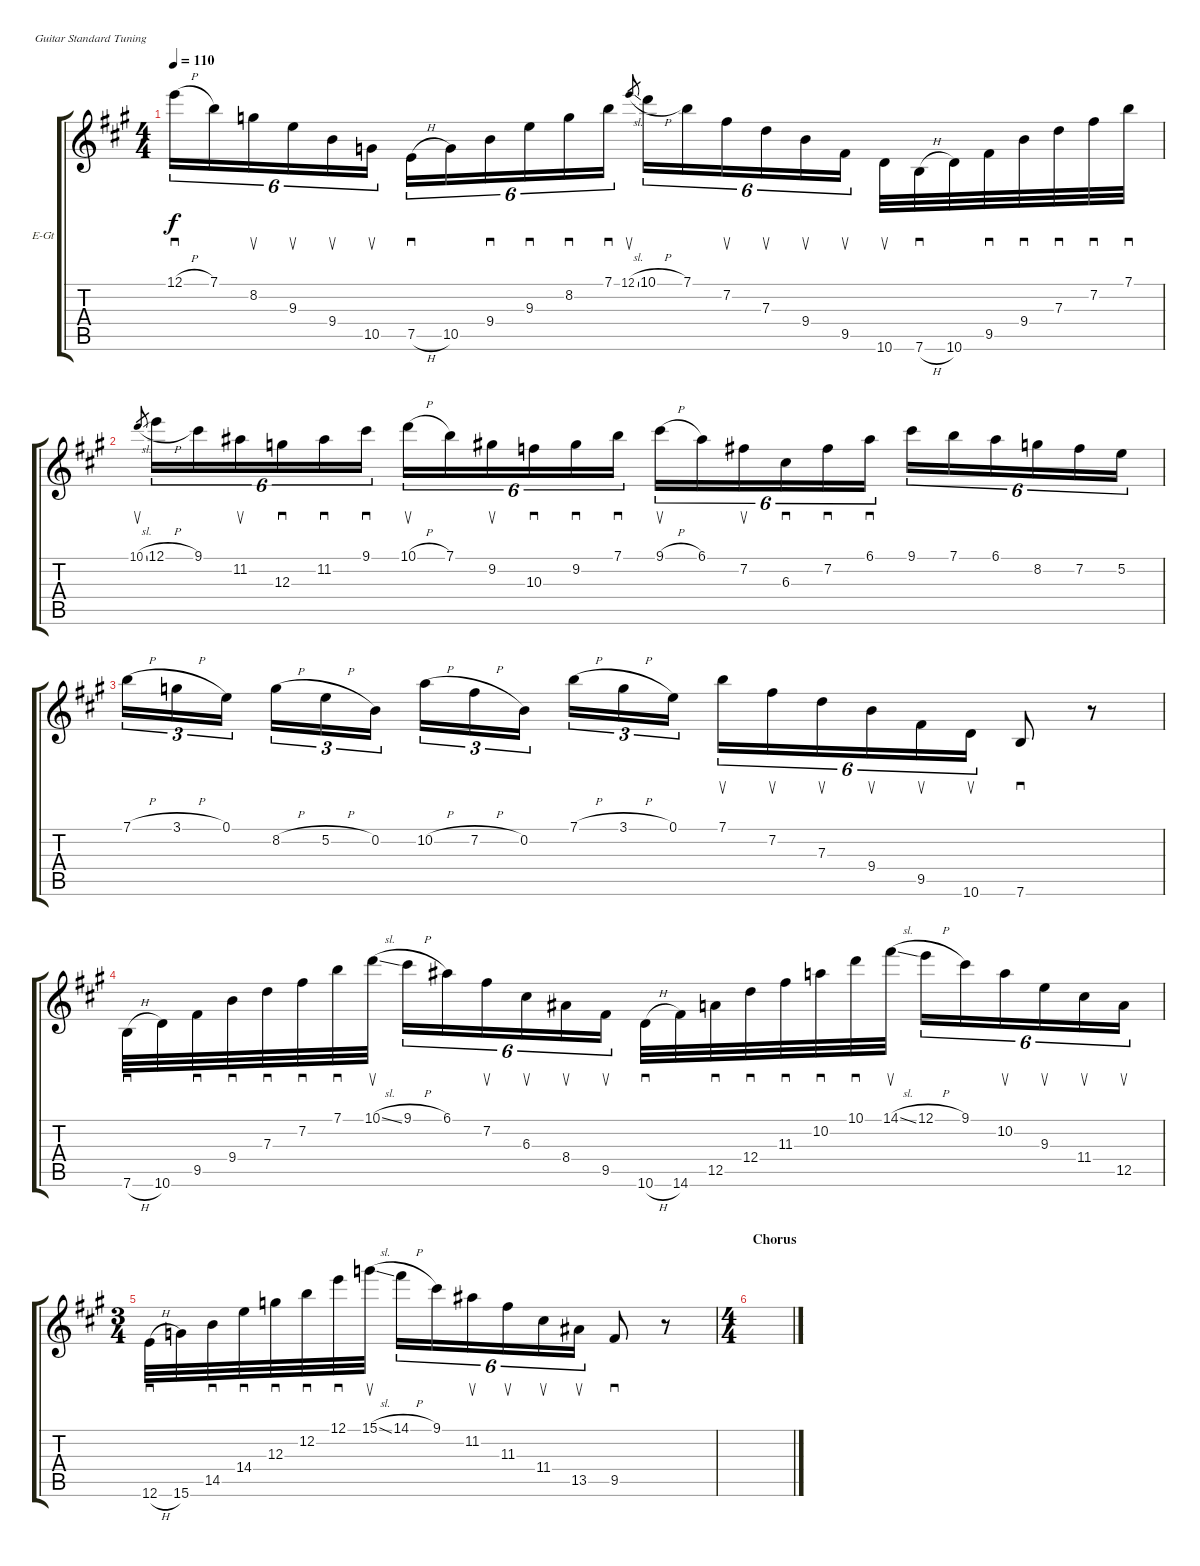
\bracketExtendMode groupsimilarinstruments
\firstSystemTrackNameOrientation horizontal
\otherSystemsTrackNameOrientation horizontal
\track ("Lead Guitar" "E-Gt") {instrument overdrivenguitar}
\staff {score tabs}
\tuning (E4 B3 G3 D3 A2 E2)
\ts (4 4)
\tempo 110
\clef g2
\ks a
12.1{h}.16{sd tu (6 4) dy f} 7.1.16{tu (6 4)} 8.2.16{su tu (6 4)} 9.3.16{su tu (6 4)} 9.4.16{su tu (6 4)} 10.5.16{su tu (6 4)} 7.5{h}.16{sd tu (6 4)} 10.5.16{tu (6 4)} 9.4.16{sd tu (6 4)} 9.3.16{sd tu (6 4)} 8.2.16{sd tu (6 4)} 7.1.16{sd tu (6 4)} 12.1{sl}.8{su gr} 10.1{h}.16{tu (6 4)} 7.1.16{tu (6 4)} 7.2.16{su tu (6 4)} 7.3.16{su tu (6 4)} 9.4.16{su tu (6 4)} 9.5.16{su tu (6 4)} 10.6.32{su} 7.6{h}.32{sd} 10.6.32 9.5.32{sd} 9.4.32{sd} 7.3.32{sd} 7.2.32{sd} 7.1.32{sd} |
10.1{sl}.8{su gr} 12.1{h}.16{tu (6 4)} 9.1.16{tu (6 4)} 11.2.16{su tu (6 4)} 12.3.16{sd tu (6 4)} 11.2.16{sd tu (6 4)} 9.1.16{sd tu (6 4)} 10.1{h}.16{su tu (6 4)} 7.1.16{tu (6 4)} 9.2.16{su tu (6 4)} 10.3.16{sd tu (6 4)} 9.2.16{sd tu (6 4)} 7.1.16{sd tu (6 4)} 9.1{h}.16{su tu (6 4)} 6.1.16{tu (6 4)} 7.2.16{su tu (6 4)} 6.3.16{sd tu (6 4)} 7.2.16{sd tu (6 4)} 6.1.16{sd tu (6 4)} 9.1.16{tu (6 4)} 7.1.16{tu (6 4)} 6.1.16{tu (6 4)} 8.2.16{tu (6 4)} 7.2.16{tu (6 4)} 5.2.16{tu (6 4)} |
7.1{h}.16{tu (3 2)} 3.1{h}.16{tu (3 2)} 0.1.16{tu (3 2)} 8.2{h}.16{tu (3 2)} 5.2{h}.16{tu (3 2)} 0.2.16{tu (3 2)} 10.2{h}.16{tu (3 2)} 7.2{h}.16{tu (3 2)} 0.2.16{tu (3 2)} 7.1{h}.16{tu (3 2)} 3.1{h}.16{tu (3 2)} 0.1.16{tu (3 2)} 7.1.16{su tu (6 4)} 7.2.16{su tu (6 4)} 7.3.16{su tu (6 4)} 9.4.16{su tu (6 4)} 9.5.16{su tu (6 4)} 10.6.16{su tu (6 4)} 7.6.8{sd} r.8 |
7.6{h}.32{sd} 10.6.32 9.5.32{sd} 9.4.32{sd} 7.3.32{sd} 7.2.32{sd} 7.1.32{sd} 10.1{sl}.32{su} 9.1{h}.16{tu (6 4)} 6.1.16{tu (6 4)} 7.2.16{su tu (6 4)} 6.3.16{su tu (6 4)} 8.4.16{su tu (6 4)} 9.5.16{su tu (6 4)} 10.6{h}.32{sd} 14.6.32 12.5.32{sd} 12.4.32{sd} 11.3.32{sd} 10.2.32{sd} 10.1.32{sd} 14.1{sl}.32{su} 12.1{h}.16{tu (6 4)} 9.1.16{tu (6 4)} 10.2.16{su tu (6 4)} 9.3.16{su tu (6 4)} 11.4.16{su tu (6 4)} 12.5.16{su tu (6 4)} |
\ts (3 4)
12.6{h}.32{sd} 15.6.32 14.5.32{sd} 14.4.32{sd} 12.3.32{sd} 12.2.32{sd} 12.1.32{sd} 15.1{sl}.32{su} 14.1{h}.16{tu (6 4)} 9.1.16{tu (6 4)} 11.2.16{su tu (6 4)} 11.3.16{su tu (6 4)} 11.4.16{su tu (6 4)} 13.5.16{su tu (6 4)} 9.5.8{sd} r.8 |
\ts (4 4)
\section ("" "Chorus")
